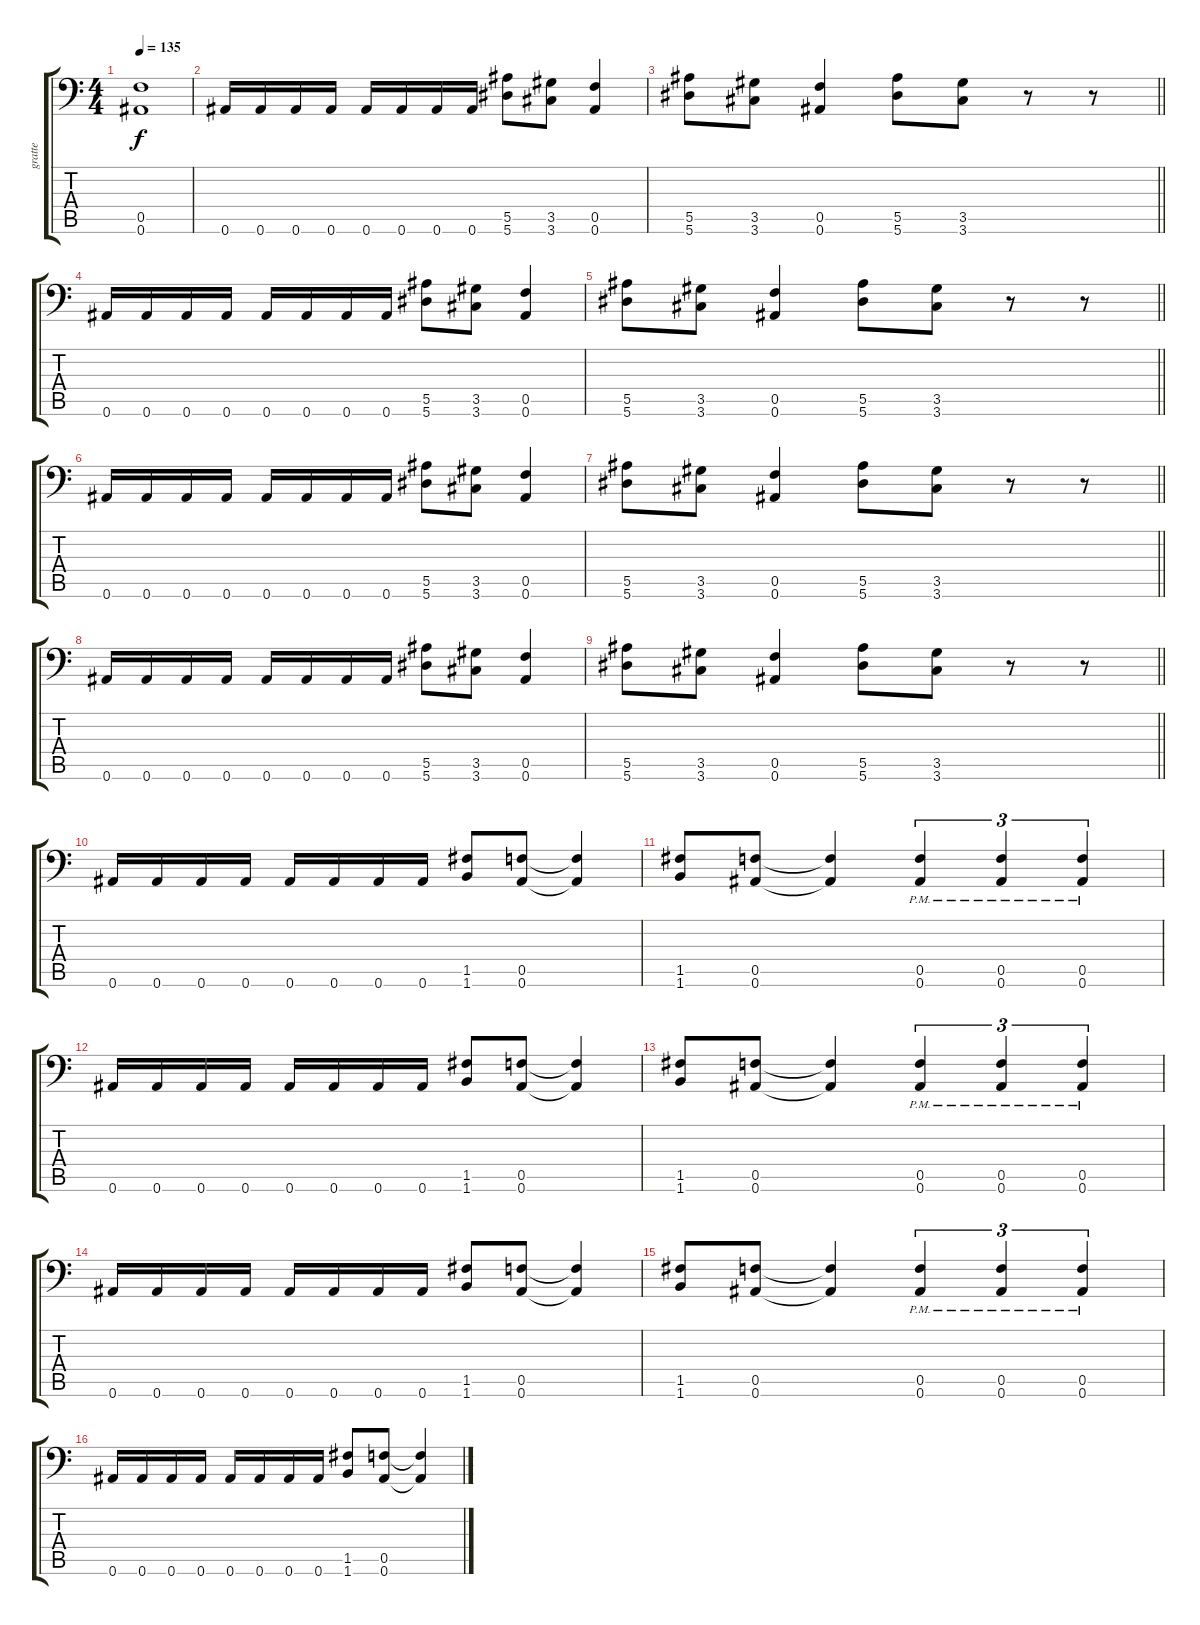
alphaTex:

\track ("gratte" "gratte") {instrument distortionguitar}
\staff {score tabs}
\tuning (C4 G3 Eb3 Bb2 F2 Bb1) {hide}
\ts (4 4)
\tempo 135
\clef f4
\ks c
(0.5{t} 0.6{t}).1{dy f} |
0.6.16 0.6.16 0.6.16 0.6.16 0.6.16 0.6.16 0.6.16 0.6.16 (5.5 5.6).8 (3.5 3.6).8 (0.5 0.6).4 |
\barLineRight lightlight
(5.5 5.6).8 (3.5 3.6).8 (0.5 0.6).4 (5.5 5.6).8 (3.5 3.6).8 r.8 r.8 |
0.6.16 0.6.16 0.6.16 0.6.16 0.6.16 0.6.16 0.6.16 0.6.16 (5.5 5.6).8 (3.5 3.6).8 (0.5 0.6).4 |
\barLineRight lightlight
(5.5 5.6).8 (3.5 3.6).8 (0.5 0.6).4 (5.5 5.6).8 (3.5 3.6).8 r.8 r.8 |
0.6.16 0.6.16 0.6.16 0.6.16 0.6.16 0.6.16 0.6.16 0.6.16 (5.5 5.6).8 (3.5 3.6).8 (0.5 0.6).4 |
\barLineRight lightlight
(5.5 5.6).8 (3.5 3.6).8 (0.5 0.6).4 (5.5 5.6).8 (3.5 3.6).8 r.8 r.8 |
0.6.16 0.6.16 0.6.16 0.6.16 0.6.16 0.6.16 0.6.16 0.6.16 (5.5 5.6).8 (3.5 3.6).8 (0.5 0.6).4 |
\barLineRight lightlight
(5.5 5.6).8 (3.5 3.6).8 (0.5 0.6).4 (5.5 5.6).8 (3.5 3.6).8 r.8 r.8 |
\section ("" "")
0.6.16 0.6.16 0.6.16 0.6.16 0.6.16 0.6.16 0.6.16 0.6.16 (1.5 1.6).8 (0.5 0.6).8 (0.5{t} 0.6{t}).4 |
(1.5 1.6).8 (0.5 0.6).8 (0.5{t} 0.6{t}).4 (0.5{pm} 0.6{pm}).4{tu (3 2)} (0.5{pm} 0.6{pm}).4{tu (3 2)} (0.5{pm} 0.6{pm}).4{tu (3 2)} |
0.6.16 0.6.16 0.6.16 0.6.16 0.6.16 0.6.16 0.6.16 0.6.16 (1.5 1.6).8 (0.5 0.6).8 (0.5{t} 0.6{t}).4 |
(1.5 1.6).8 (0.5 0.6).8 (0.5{t} 0.6{t}).4 (0.5{pm} 0.6{pm}).4{tu (3 2)} (0.5{pm} 0.6{pm}).4{tu (3 2)} (0.5{pm} 0.6{pm}).4{tu (3 2)} |
0.6.16 0.6.16 0.6.16 0.6.16 0.6.16 0.6.16 0.6.16 0.6.16 (1.5 1.6).8 (0.5 0.6).8 (0.5{t} 0.6{t}).4 |
(1.5 1.6).8 (0.5 0.6).8 (0.5{t} 0.6{t}).4 (0.5{pm} 0.6{pm}).4{tu (3 2)} (0.5{pm} 0.6{pm}).4{tu (3 2)} (0.5{pm} 0.6{pm}).4{tu (3 2)} |
0.6.16 0.6.16 0.6.16 0.6.16 0.6.16 0.6.16 0.6.16 0.6.16 (1.5 1.6).8 (0.5 0.6).8 (0.5{t} 0.6{t}).4
